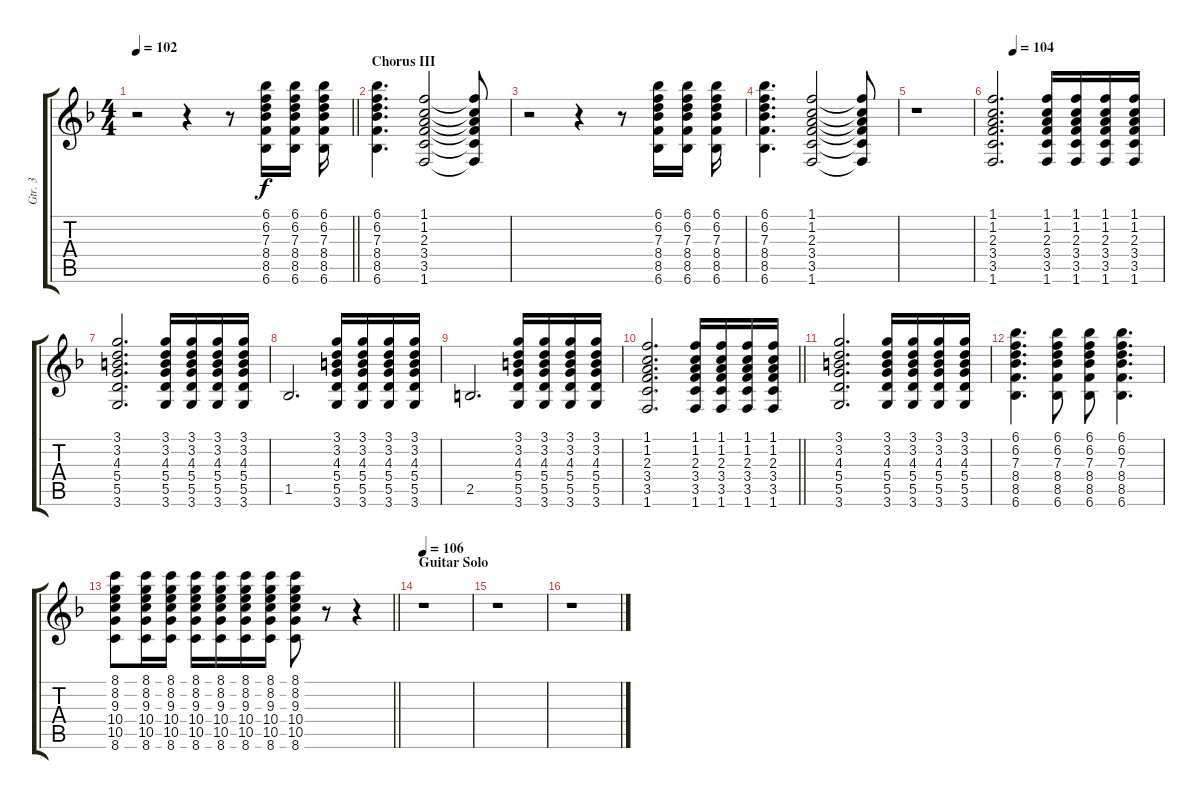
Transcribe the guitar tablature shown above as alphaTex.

\track ("Gtr. 3" "Gtr. 3") {instrument acousticguitarsteel}
\staff {score tabs}
\tuning (E4 B3 G3 D3 A2 E2) {hide}
\ts (4 4)
\tempo 102
\clef g2
\barLineRight lightlight
\ks f
r.2{dy f} r.4 r.8 (6.1 6.2 7.3 8.4 8.5 6.6).16 (6.1 6.2 7.3 8.4 8.5 6.6).16 (6.1 6.2 7.3 8.4 8.5 6.6).16 |
\section ("" "Chorus III")
(6.1 6.2 7.3 8.4 8.5 6.6).4{d} (1.1 1.2 2.3 3.4 3.5 1.6).2 (1.1{t} 1.2{t} 2.3{t} 3.4{t} 3.5{t} 1.6{t}).8 |
r.2 r.4 r.8 (6.1 6.2 7.3 8.4 8.5 6.6).16 (6.1 6.2 7.3 8.4 8.5 6.6).16 (6.1 6.2 7.3 8.4 8.5 6.6).16 |
(6.1 6.2 7.3 8.4 8.5 6.6).4{d} (1.1 1.2 2.3 3.4 3.5 1.6).2 (1.1{t} 1.2{t} 2.3{t} 3.4{t} 3.5{t} 1.6{t}).8 |
r.1 |
\tempo (104 0.125)
(1.1 1.2 2.3 3.4 3.5 1.6).2{d} (1.1 1.2 2.3 3.4 3.5 1.6).16 (1.1 1.2 2.3 3.4 3.5 1.6).16 (1.1 1.2 2.3 3.4 3.5 1.6).16 (1.1 1.2 2.3 3.4 3.5 1.6).16 |
(3.1 3.2 4.3 5.4 5.5 3.6).2{d} (3.1 3.2 4.3 5.4 5.5 3.6).16 (3.1 3.2 4.3 5.4 5.5 3.6).16 (3.1 3.2 4.3 5.4 5.5 3.6).16 (3.1 3.2 4.3 5.4 5.5 3.6).16 |
1.5.2{d} (3.1 3.2 4.3 5.4 5.5 3.6).16 (3.1 3.2 4.3 5.4 5.5 3.6).16 (3.1 3.2 4.3 5.4 5.5 3.6).16 (3.1 3.2 4.3 5.4 5.5 3.6).16 |
2.5.2{d} (3.1 3.2 4.3 5.4 5.5 3.6).16 (3.1 3.2 4.3 5.4 5.5 3.6).16 (3.1 3.2 4.3 5.4 5.5 3.6).16 (3.1 3.2 4.3 5.4 5.5 3.6).16 |
\barLineRight lightlight
(1.1 1.2 2.3 3.4 3.5 1.6).2{d} (1.1 1.2 2.3 3.4 3.5 1.6).16 (1.1 1.2 2.3 3.4 3.5 1.6).16 (1.1 1.2 2.3 3.4 3.5 1.6).16 (1.1 1.2 2.3 3.4 3.5 1.6).16 |
(3.1 3.2 4.3 5.4 5.5 3.6).2{d} (3.1 3.2 4.3 5.4 5.5 3.6).16 (3.1 3.2 4.3 5.4 5.5 3.6).16 (3.1 3.2 4.3 5.4 5.5 3.6).16 (3.1 3.2 4.3 5.4 5.5 3.6).16 |
(6.1 6.2 7.3 8.4 8.5 6.6).4{d} (6.1 6.2 7.3 8.4 8.5 6.6).8 (6.1 6.2 7.3 8.4 8.5 6.6).8 (6.1 6.2 7.3 8.4 8.5 6.6).4{d} |
\barLineRight lightlight
(8.1 8.2 9.3 10.4 10.5 8.6).8 (8.1 8.2 9.3 10.4 10.5 8.6).16 (8.1 8.2 9.3 10.4 10.5 8.6).16 (8.1 8.2 9.3 10.4 10.5 8.6).16 (8.1 8.2 9.3 10.4 10.5 8.6).16 (8.1 8.2 9.3 10.4 10.5 8.6).16 (8.1 8.2 9.3 10.4 10.5 8.6).16 (8.1 8.2 9.3 10.4 10.5 8.6).8 r.8 r.4 |
\section ("" "Guitar Solo")
\tempo 106
r.1 |
r.1 |
r.1
